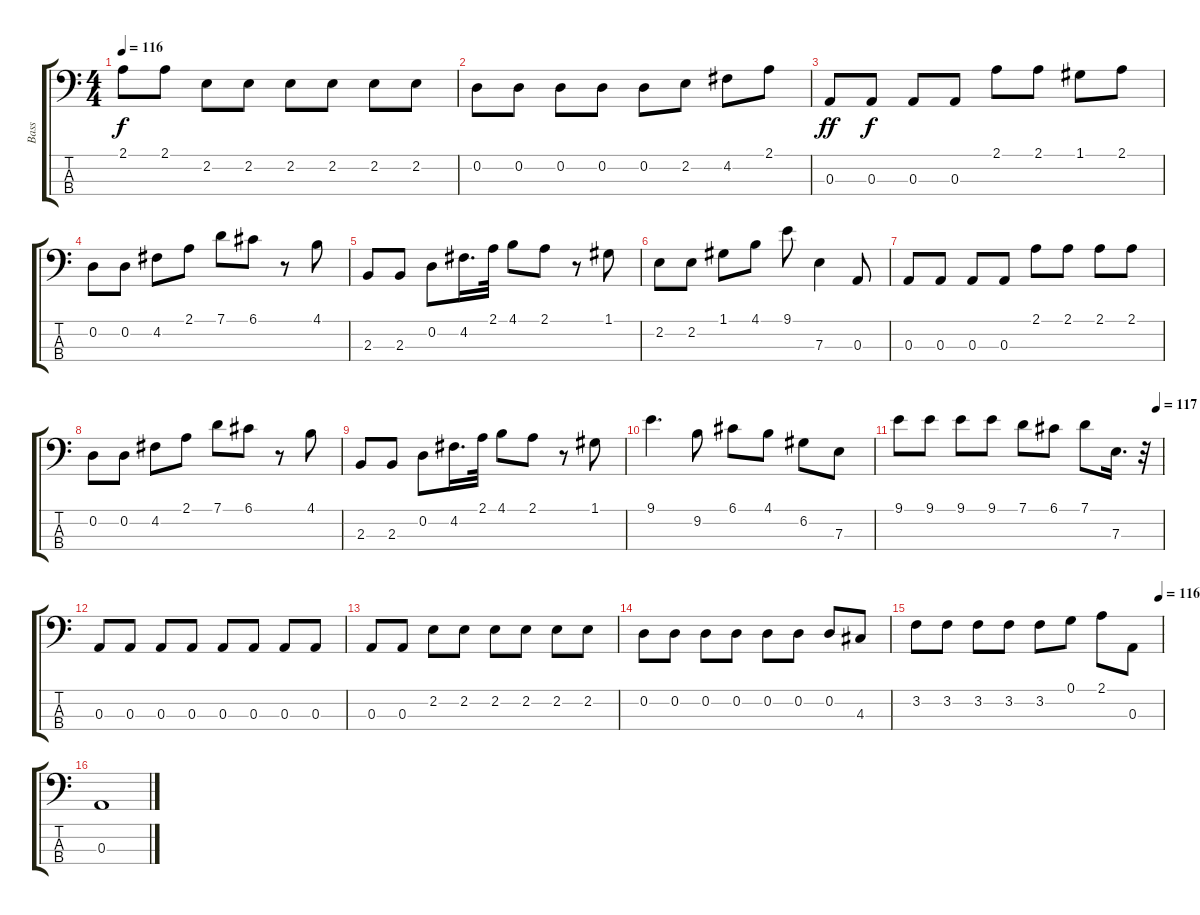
\track ("Bass" "Bass") {instrument electricbassfinger}
\staff {score tabs}
\tuning (G2 D2 A1 E1) {hide}
\ts (4 4)
\tempo 116
\clef f4
\ks c
2.1.8{dy f} 2.1.8 2.2.8 2.2.8 2.2.8 2.2.8 2.2.8 2.2.8 |
0.2.8 0.2.8 0.2.8 0.2.8 0.2.8 2.2.8 4.2.8 2.1.8 |
0.3.8{dy ff} 0.3.8{dy f} 0.3.8 0.3.8 2.1.8 2.1.8 1.1.8 2.1.8 |
0.2.8 0.2.8 4.2.8 2.1.8 7.1.8 6.1.8 r.8 4.1.8 |
2.3.8 2.3.8 0.2.8 4.2.16{d} 2.1.32 4.1.8 2.1.8 r.8 1.1.8 |
2.2.8 2.2.8 1.1.8 4.1.8 9.1.8 7.3.4 0.3.8 |
0.3.8 0.3.8 0.3.8 0.3.8 2.1.8 2.1.8 2.1.8 2.1.8 |
0.2.8 0.2.8 4.2.8 2.1.8 7.1.8 6.1.8 r.8 4.1.8 |
2.3.8 2.3.8 0.2.8 4.2.16{d} 2.1.32 4.1.8 2.1.8 r.8 1.1.8 |
9.1.4{d} 9.2.8 6.1.8 4.1.8 6.2.8 7.3.8 |
\tempo (117 0.9791666666666666)
9.1.8 9.1.8 9.1.8 9.1.8 7.1.8 6.1.8 7.1.8 7.3.16{d} r.32 |
0.3.8 0.3.8 0.3.8 0.3.8 0.3.8 0.3.8 0.3.8 0.3.8 |
0.3.8 0.3.8 2.2.8 2.2.8 2.2.8 2.2.8 2.2.8 2.2.8 |
0.2.8 0.2.8 0.2.8 0.2.8 0.2.8 0.2.8 0.2.8 4.3.8 |
\tempo (116 0.9895833333333334)
3.2.8 3.2.8 3.2.8 3.2.8 3.2.8 0.1.8 2.1.8 0.3.8 |
0.3.1
